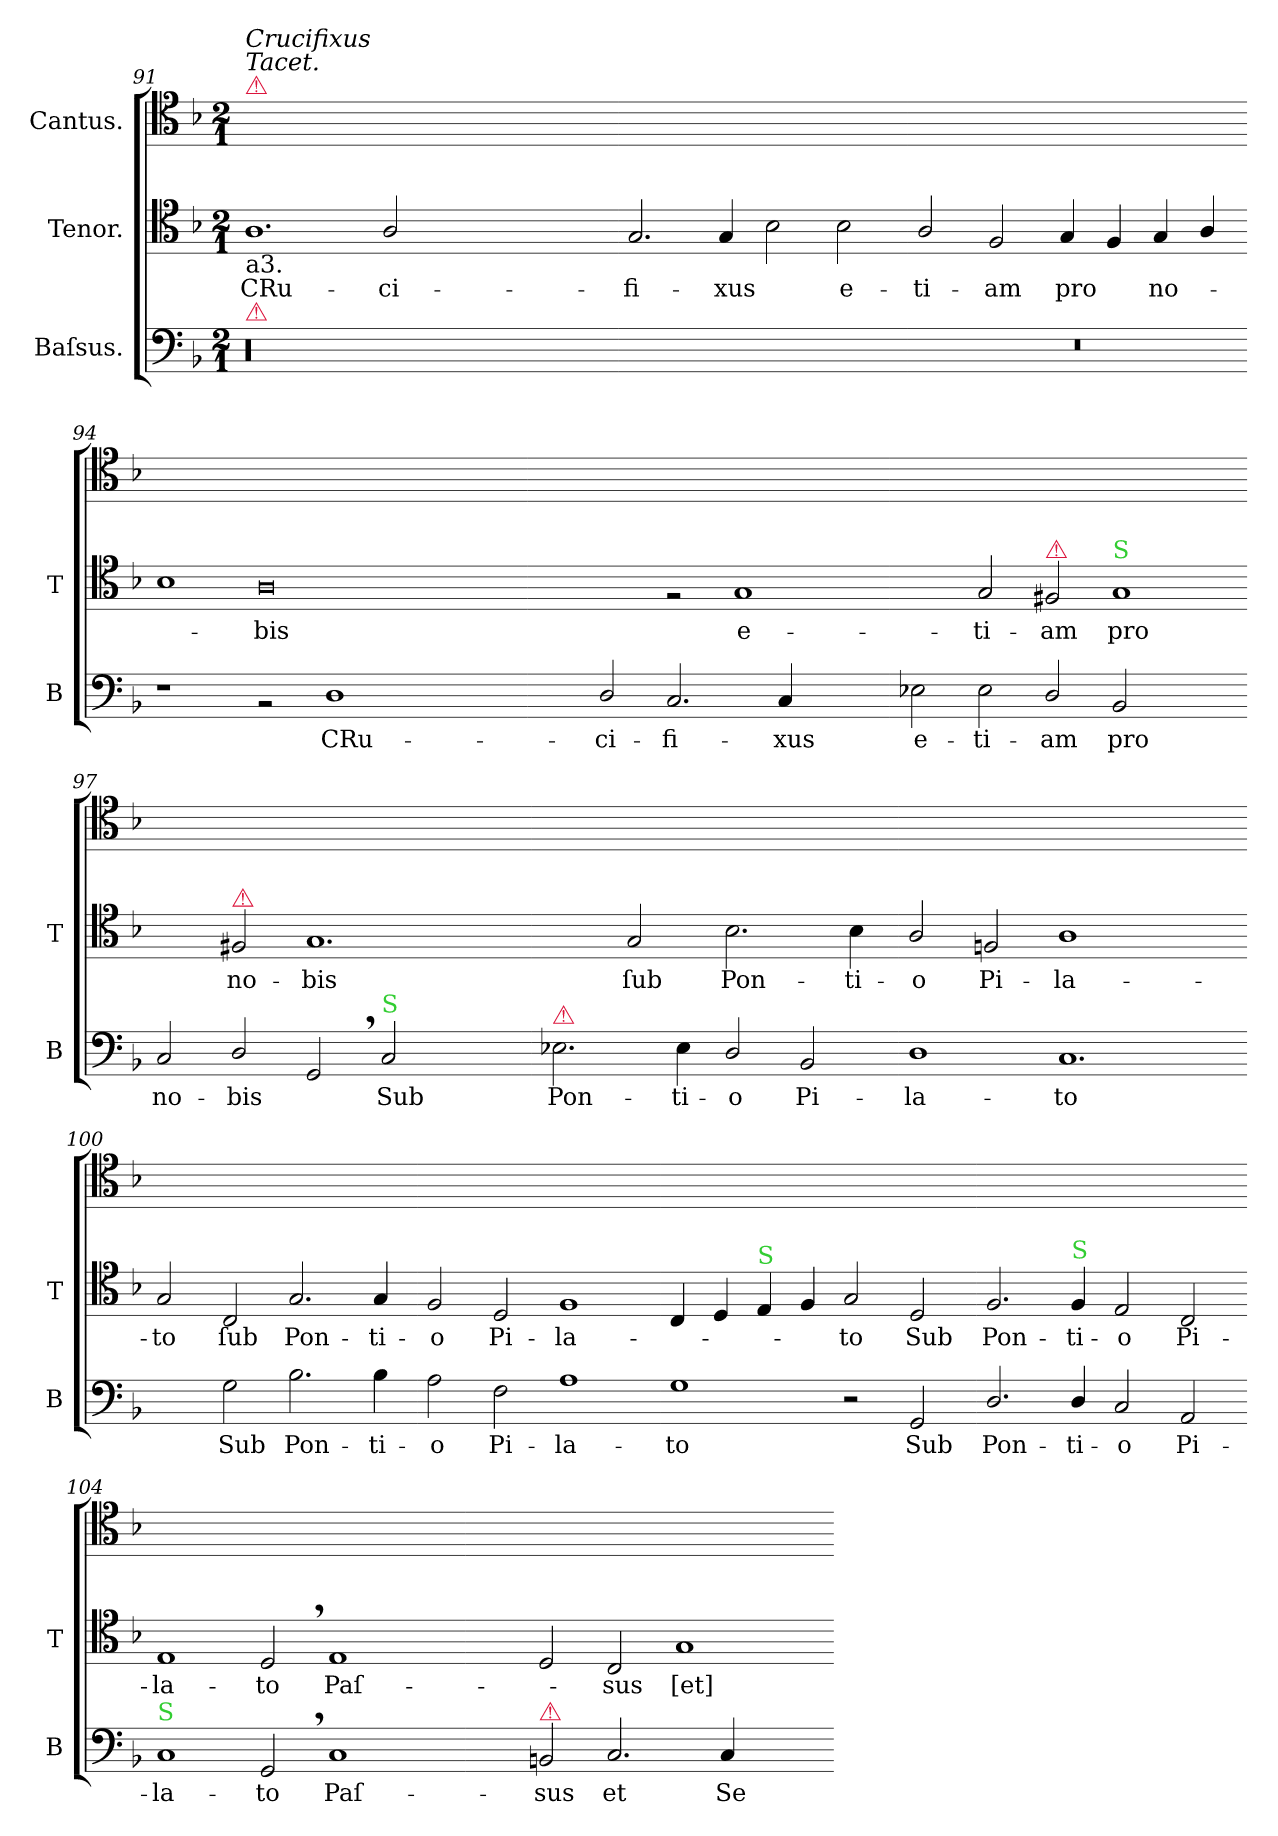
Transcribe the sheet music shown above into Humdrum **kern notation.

**kern	**text	**kern	**text	**kern
*part3	*part3	*part2	*part2	*part1
*staff3	*staff3	*staff2	*staff2	*staff1
*I"Baſsus.	*	*I"Tenor.	*	*I"Cantus.
*I'B	*	*I'T	*	*
*clefF4	*	*clefC4	*	*clefC4
*k[b-]	*	*k[b-]	*	*k[b-]
*M2/1	*	*M2/1	*	*M2/1
=91	=91	=91	=91	=91
!	!	!	!	!LO:TX:a:color=crimson:t=⚠
!	!	!	!	!LO:TX:a:i:t=Crucifixus\nTacet.
!	!	!LO:TX:b:t=a3.	!	!
!LO:TX:a:color=crimson:t=⚠	!	!	!	!
00r	.	1.A	CRu-	0ryy
.	.	2A/	-ci-	.
.	.	0ryy	.	0ryy
=92-	=92-	=92-	=92-	=92-
0ryy	.	2.G/	-fi-	0ryy
.	.	4G/	-xus	.
.	.	2B-\	.	.
.	.	2B-\	e-	.
=93-	=93-	=93-	=93-	=93-
0r	.	2A/	-ti-	0ryy
.	.	2F/	-am	.
.	.	4G/	pro	.
.	.	4F/	.	.
.	.	4G/	no-	.
.	.	4A/	.	.
=94-	=94-	=94-	=94-	=94-
1r	.	1B-	.	0ryy
2rBB	.	0A	-bis	.
1D\	CRu-	.	.	.
.	.	.	.	1ryy
2ryy	.	.	.	.
=95-	=95-	=95-	=95-	=95-
2ryy	.	1ryy	.	0ryy
2D/	-ci-	.	.	.
2.C/	-fi-	2rF	.	.
.	.	1G/	e-	.
4C/	-xus	.	.	.
2ryy	.	.	.	2ryy
=96-	=96-	=96-	=96-	=96-
2E-X\	e-	2ryy	.	0ryy
2E-\	-ti-	2G/	-ti-	.
!	!	!LO:TX:a:color=crimson:t=⚠	!	!
2D/	-am	2F#X/	-am	.
!	!	!LO:TX:a:color=limegreen:t=S	!	!
2BB-/	pro	1G/	pro	.
2ryy	.	.	.	2ryy
=97-	=97-	=97-	=97-	=97-
2C/	no-	2ryy	.	0ryy
!	!	!LO:TX:a:color=crimson:t=⚠	!	!
2D/	-bis	2F#X/	no-	.
2GG,</	.	1.G	-bis	.
!LO:TX:a:color=limegreen:t=S	!	!	!	!
2C/	Sub	.	.	.
2ryy	.	.	.	2ryy
=98-	=98-	=98-	=98-	=98-
!LO:TX:a:color=crimson:t=⚠	!	!	!	!
2.E-X\	Pon-	2ryy	.	0ryy
.	.	2G/	ſub	.
4E-\	-ti-	.	.	.
2D/	-o	2.B-\	Pon-	.
2BB-/	Pi-	.	.	.
.	.	4B-\	-ti-	.
=99-	=99-	=99-	=99-	=99-
1D	-la-	2A/	-o	0ryy
.	.	2Fn/	Pi-	.
1.C	-to	1A	-la-	.
.	.	2ryy	.	2ryy
=100-	=100-	=100-	=100-	=100-
2ryy	.	2G/	to	0ryy
!	!	!	!LO:LY:i	!
2G\	Sub	2C/	ſub	.
!	!	!	!LO:LY:i	!
2.B-\	Pon-	2.G/	Pon-	.
!	!	!	!LO:LY:i	!
4B-\	-ti-	4G/	-ti-	.
=101-	=101-	=101-	=101-	=101-
!	!	!	!LO:LY:i	!
2A\	-o	2F/	-o	0ryy
!	!	!	!LO:LY:i	!
2F\	Pi-	2D/	Pi-	.
!	!	!	!LO:LY:i	!
1A	-la-	1F	-la-	.
=102-	=102-	=102-	=102-	=102-
1G	-to	4C/	.	0ryy
.	.	4D/	.	.
!	!	!LO:TX:a:color=limegreen:t=S	!	!
.	.	4E/	.	.
.	.	4F/	.	.
!	!	!	!LO:LY:i	!
2r	.	2G/	-to	.
!	!LO:LY:i	!	!	!
2GG/	Sub	2D/	Sub	.
=103-	=103-	=103-	=103-	=103-
!	!LO:LY:i	!	!	!
2.D/	Pon-	2.F/	Pon-	0ryy
!	!	!LO:TX:a:color=limegreen:t=S	!	!
!	!LO:LY:i	!	!	!
4D/	-ti-	4F/	-ti-	.
!	!LO:LY:i	!	!	!
2C/	-o	2E/	-o	.
!	!LO:LY:i	!	!	!
2AA/	Pi-	2C/	Pi-	.
=104-	=104-	=104-	=104-	=104-
!LO:TX:a:color=limegreen:t=S	!	!	!	!
!	!LO:LY:i	!	!	!
1C	-la-	1E	-la-	0ryy
!	!LO:LY:i	!	!	!
2GG,</	-to	2D,</	-to	.
1C/	Paſ-	1E/	Paſ-	.
.	.	.	.	2ryy
=105-	=105-	=105-	=105-	=105-
2ryy	.	2ryy	.	0ryy
!LO:TX:a:color=crimson:t=⚠	!	!	!	!
2BBn/	-sus	2D/	.	.
2.C/	et	2C/	-sus	.
.	.	1G/	[et]	.
4C/	Se-	.	.	.
2ryy	.	.	.	2ryy
=-	=-	=-	=-	=-
*-	*-	*-	*-	*-
